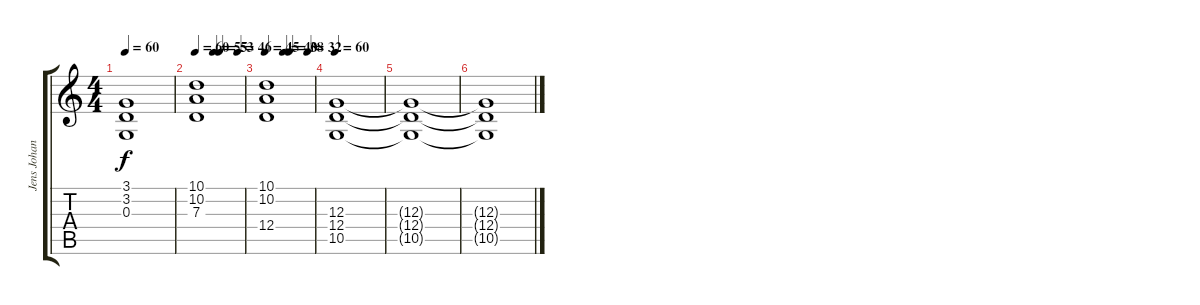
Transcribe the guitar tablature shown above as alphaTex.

\track ("Jens Johansson (Keyboards 2 Rythm)" "Jens Johan") {instrument synthstrings1}
\staff {score tabs}
\tuning (E4 B3 G3 D3 A2 E2) {hide}
\ts (4 4)
\tempo 60
\clef g2
\ks c
(3.1 3.2 0.3).1{dy f} |
\tempo 60
\tempo (55 0.375)
\tempo (53 0.5)
\tempo (46 0.875)
(10.1 10.2 7.3).1 |
\tempo 45
\tempo (40 0.375)
\tempo (38 0.5)
\tempo (32 0.875)
(10.1 10.2 12.4).1 |
\tempo 60
(12.3 12.4 10.5).1 |
(12.3{t} 12.4{t} 10.5{t}).1 |
(12.3{t} 12.4{t} 10.5{t}).1
